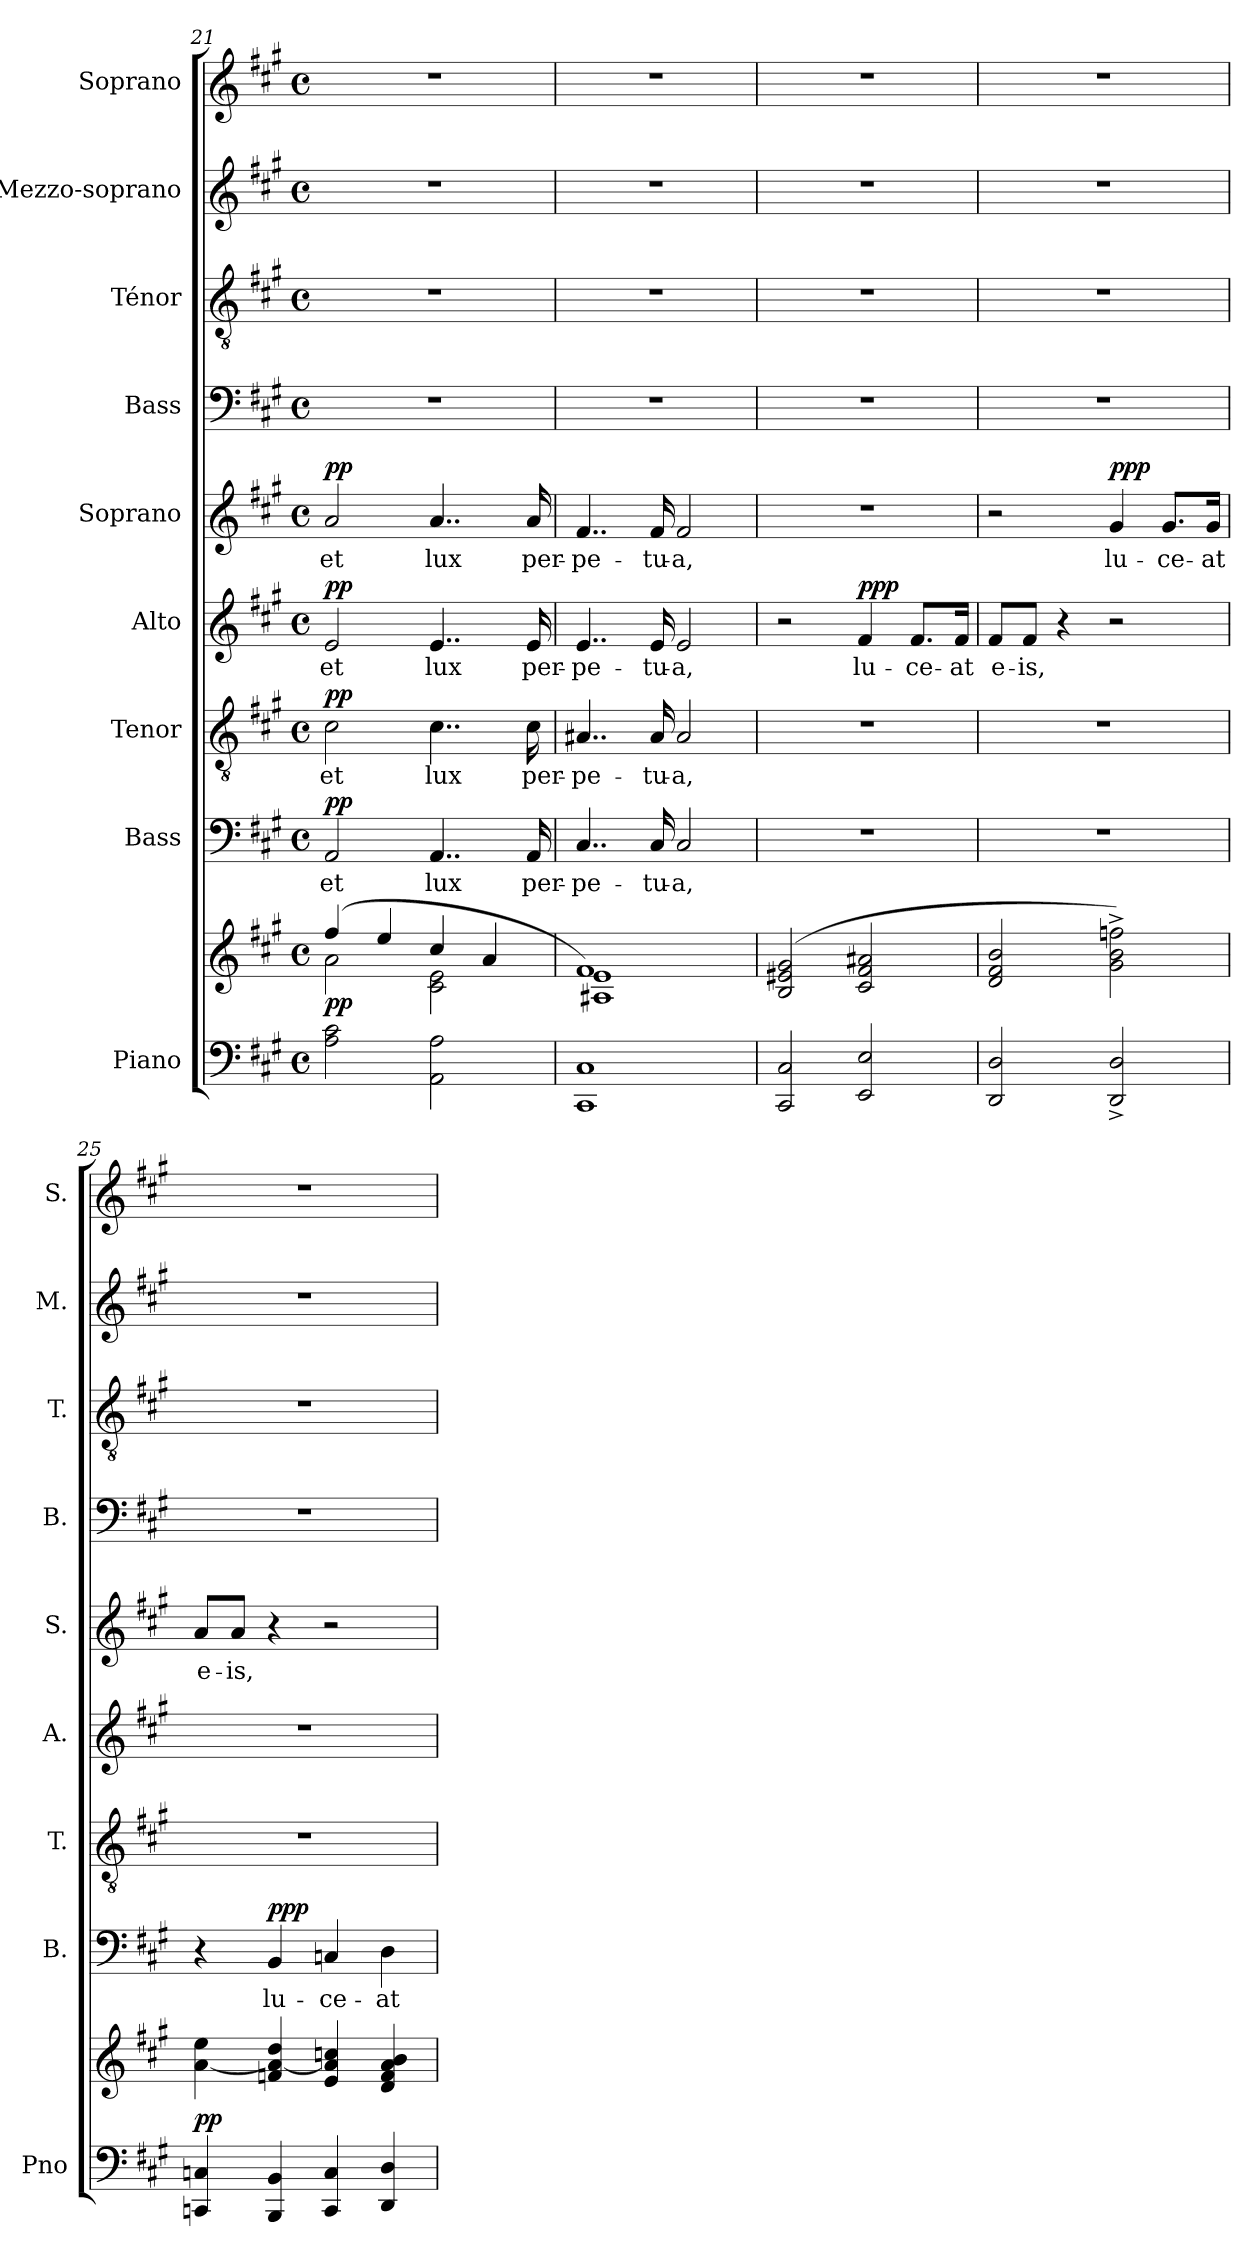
**kern	**kern	**dynam	**kern	**text	**dynam	**kern	**text	**dynam	**kern	**text	**dynam	**kern	**text	**dynam	**kern	**kern	**kern	**kern
*part9	*part9	*part9	*part8	*part8	*part8	*part7	*part7	*part7	*part6	*part6	*part6	*part5	*part5	*part5	*part4	*part3	*part2	*part1
*staff10	*staff9	*staff9/10	*staff8	*staff8	*staff8	*staff7	*staff7	*staff7	*staff6	*staff6	*staff6	*staff5	*staff5	*staff5	*staff4	*staff3	*staff2	*staff1
*I"Piano	*	*	*I"Bass	*	*	*I"Tenor	*	*	*I"Alto	*	*	*I"Soprano	*	*	*I"Bass	*I"Ténor	*I"Mezzo-soprano	*I"Soprano
*I'Pno	*	*	*I'B.	*	*	*I'T.	*	*	*I'A.	*	*	*I'S.	*	*	*I'B.	*I'T.	*I'M.	*I'S.
*clefF4	*clefG2	*	*clefF4	*	*	*clefGv2	*	*	*clefG2	*	*	*clefG2	*	*	*clefF4	*clefGv2	*clefG2	*clefG2
*k[f#c#g#]	*k[f#c#g#]	*	*k[f#c#g#]	*	*	*k[f#c#g#]	*	*	*k[f#c#g#]	*	*	*k[f#c#g#]	*	*	*k[f#c#g#]	*k[f#c#g#]	*k[f#c#g#]	*k[f#c#g#]
*M4/4	*M4/4	*	*M4/4	*	*	*M4/4	*	*	*M4/4	*	*	*M4/4	*	*	*M4/4	*M4/4	*M4/4	*M4/4
*met(c)	*met(c)	*	*met(c)	*	*	*met(c)	*	*	*met(c)	*	*	*met(c)	*	*	*met(c)	*met(c)	*met(c)	*met(c)
=21	=21	=21	=21	=21	=21	=21	=21	=21	=21	=21	=21	=21	=21	=21	=21	=21	=21	=21
*	*^	*	*	*	*	*	*	*	*	*	*	*	*	*	*	*	*	*
!	!	!	!LO:DY:b	!	!LO:LY:b	!LO:DY:a	!	!LO:LY:b	!LO:DY:a	!	!LO:LY:b	!LO:DY:a	!	!LO:LY:b	!LO:DY:a	!	!	!	!
2A\ 2c#\	(4ff#/	2a\	pp	2AA/	et	pp	2c#\	et	pp	2e/	et	pp	2a/	et	pp	1r	1r	1r	1r
.	4ee/	.	.	.	.	.	.	.	.	.	.	.	.	.	.	.	.	.	.
!	!	!	!	!	!LO:LY:b	!	!	!LO:LY:b	!	!	!LO:LY:b	!	!	!LO:LY:b	!	!	!	!	!
2AA\ 2A\	4cc#/	2c#\ 2e\	.	4..AA/	lux	.	4..c#\	lux	.	4..e/	lux	.	4..a/	lux	.	.	.	.	.
.	4a/	.	.	.	.	.	.	.	.	.	.	.	.	.	.	.	.	.	.
!	!	!	!	!	!LO:LY:b	!	!	!LO:LY:b	!	!	!LO:LY:b	!	!	!LO:LY:b	!	!	!	!	!
.	.	.	.	16AA/	per-	.	16c#\	per-	.	16e/	per-	.	16a/	per-	.	.	.	.	.
!!LO:LB:g=z
=22	=22	=22	=22	=22	=22	=22	=22	=22	=22	=22	=22	=22	=22	=22	=22	=22	=22	=22	=22
!	!	!	!	!	!LO:LY:b	!	!	!LO:LY:b	!	!	!LO:LY:b	!	!	!LO:LY:b	!	!	!	!	!
1CC# 1C#	1f#)	1A#X 1e	.	4..C#/	-pe-	.	4..A#X/	-pe-	.	4..e/	-pe-	.	4..f#/	-pe-	.	1r	1r	1r	1r
!	!	!	!	!	!LO:LY:b	!	!	!LO:LY:b	!	!	!LO:LY:b	!	!	!LO:LY:b	!	!	!	!	!
.	.	.	.	16C#/	-tu-	.	16A#/	-tu-	.	16e/	-tu-	.	16f#/	-tu-	.	.	.	.	.
!	!	!	!	!	!LO:LY:b	!	!	!LO:LY:b	!	!	!LO:LY:b	!	!	!LO:LY:b	!	!	!	!	!
.	.	.	.	2C#/	-a,	.	2A#/	-a,	.	2e/	-a,	.	2f#/	-a,	.	.	.	.	.
*	*v	*v	*	*	*	*	*	*	*	*	*	*	*	*	*	*	*	*	*
=23	=23	=23	=23	=23	=23	=23	=23	=23	=23	=23	=23	=23	=23	=23	=23	=23	=23	=23
2CC#/ 2C#/	(2B/ 2e#X/ 2g#/	.	1r	.	.	1r	.	.	2r	.	.	1r	.	.	1r	1r	1r	1r
!	!	!	!	!	!	!	!	!	!	!LO:LY:b	!LO:DY:a	!	!	!	!	!	!	!
2EE/ 2E/	2c#/ 2f#/ 2a#X/	.	.	.	.	.	.	.	4f#/	lu-	ppp	.	.	.	.	.	.	.
!	!	!	!	!	!	!	!	!	!	!LO:LY:b	!	!	!	!	!	!	!	!
.	.	.	.	.	.	.	.	.	8.f#/L	-ce-	.	.	.	.	.	.	.	.
!	!	!	!	!	!	!	!	!	!	!LO:LY:b	!	!	!	!	!	!	!	!
.	.	.	.	.	.	.	.	.	16f#/Jk	-at	.	.	.	.	.	.	.	.
=24	=24	=24	=24	=24	=24	=24	=24	=24	=24	=24	=24	=24	=24	=24	=24	=24	=24	=24
!	!	!	!	!	!	!	!	!	!	!LO:LY:b	!	!	!	!	!	!	!	!
2DD/ 2D/	2d/ 2f#/ 2b/	.	1r	.	.	1r	.	.	8f#/L	e-	.	2r	.	.	1r	1r	1r	1r
!	!	!	!	!	!	!	!	!	!	!LO:LY:b	!	!	!	!	!	!	!	!
.	.	.	.	.	.	.	.	.	8f#/J	-is,	.	.	.	.	.	.	.	.
.	.	.	.	.	.	.	.	.	4r	.	.	.	.	.	.	.	.	.
!	!	!	!	!	!	!	!	!	!	!	!	!	!LO:LY:b	!LO:DY:a	!	!	!	!
2DD/^ 2D/^	2g#\^ 2b\^ 2ffn\^)	.	.	.	.	.	.	.	2r	.	.	4g#/	lu-	ppp	.	.	.	.
!	!	!	!	!	!	!	!	!	!	!	!	!	!LO:LY:b	!	!	!	!	!
.	.	.	.	.	.	.	.	.	.	.	.	8.g#/L	-ce-	.	.	.	.	.
!	!	!	!	!	!	!	!	!	!	!	!	!	!LO:LY:b	!	!	!	!	!
.	.	.	.	.	.	.	.	.	.	.	.	16g#/Jk	-at	.	.	.	.	.
=25	=25	=25	=25	=25	=25	=25	=25	=25	=25	=25	=25	=25	=25	=25	=25	=25	=25	=25
!	!	!LO:DY:a=2	!	!	!	!	!	!	!	!	!	!	!LO:LY:b	!	!	!	!	!
4CCn/ 4Cn/	[4a\ 4ee\	pp	4r	.	.	1r	.	.	1r	.	.	8a/L	e-	.	1r	1r	1r	1r
!	!	!	!	!	!	!	!	!	!	!	!	!	!LO:LY:b	!	!	!	!	!
.	.	.	.	.	.	.	.	.	.	.	.	8a/J	-is,	.	.	.	.	.
!	!	!	!	!LO:LY:b	!LO:DY:a	!	!	!	!	!	!	!	!	!	!	!	!	!
4BBB/ 4BB/	4fn/ 4a/_ 4dd/	.	4BB/	lu-	ppp	.	.	.	.	.	.	4r	.	.	.	.	.	.
!	!	!	!	!LO:LY:b	!	!	!	!	!	!	!	!	!	!	!	!	!	!
4CC/ 4C/	4e/ 4a/] 4ccn/	.	4Cn/	-ce-	.	.	.	.	.	.	.	2r	.	.	.	.	.	.
!	!	!	!	!LO:LY:b	!	!	!	!	!	!	!	!	!	!	!	!	!	!
4DD/ 4D/	4d/ 4f/ 4a/ 4b/	.	4D\	-at	.	.	.	.	.	.	.	.	.	.	.	.	.	.
=	=	=	=	=	=	=	=	=	=	=	=	=	=	=	=	=	=	=
*-	*-	*-	*-	*-	*-	*-	*-	*-	*-	*-	*-	*-	*-	*-	*-	*-	*-	*-
